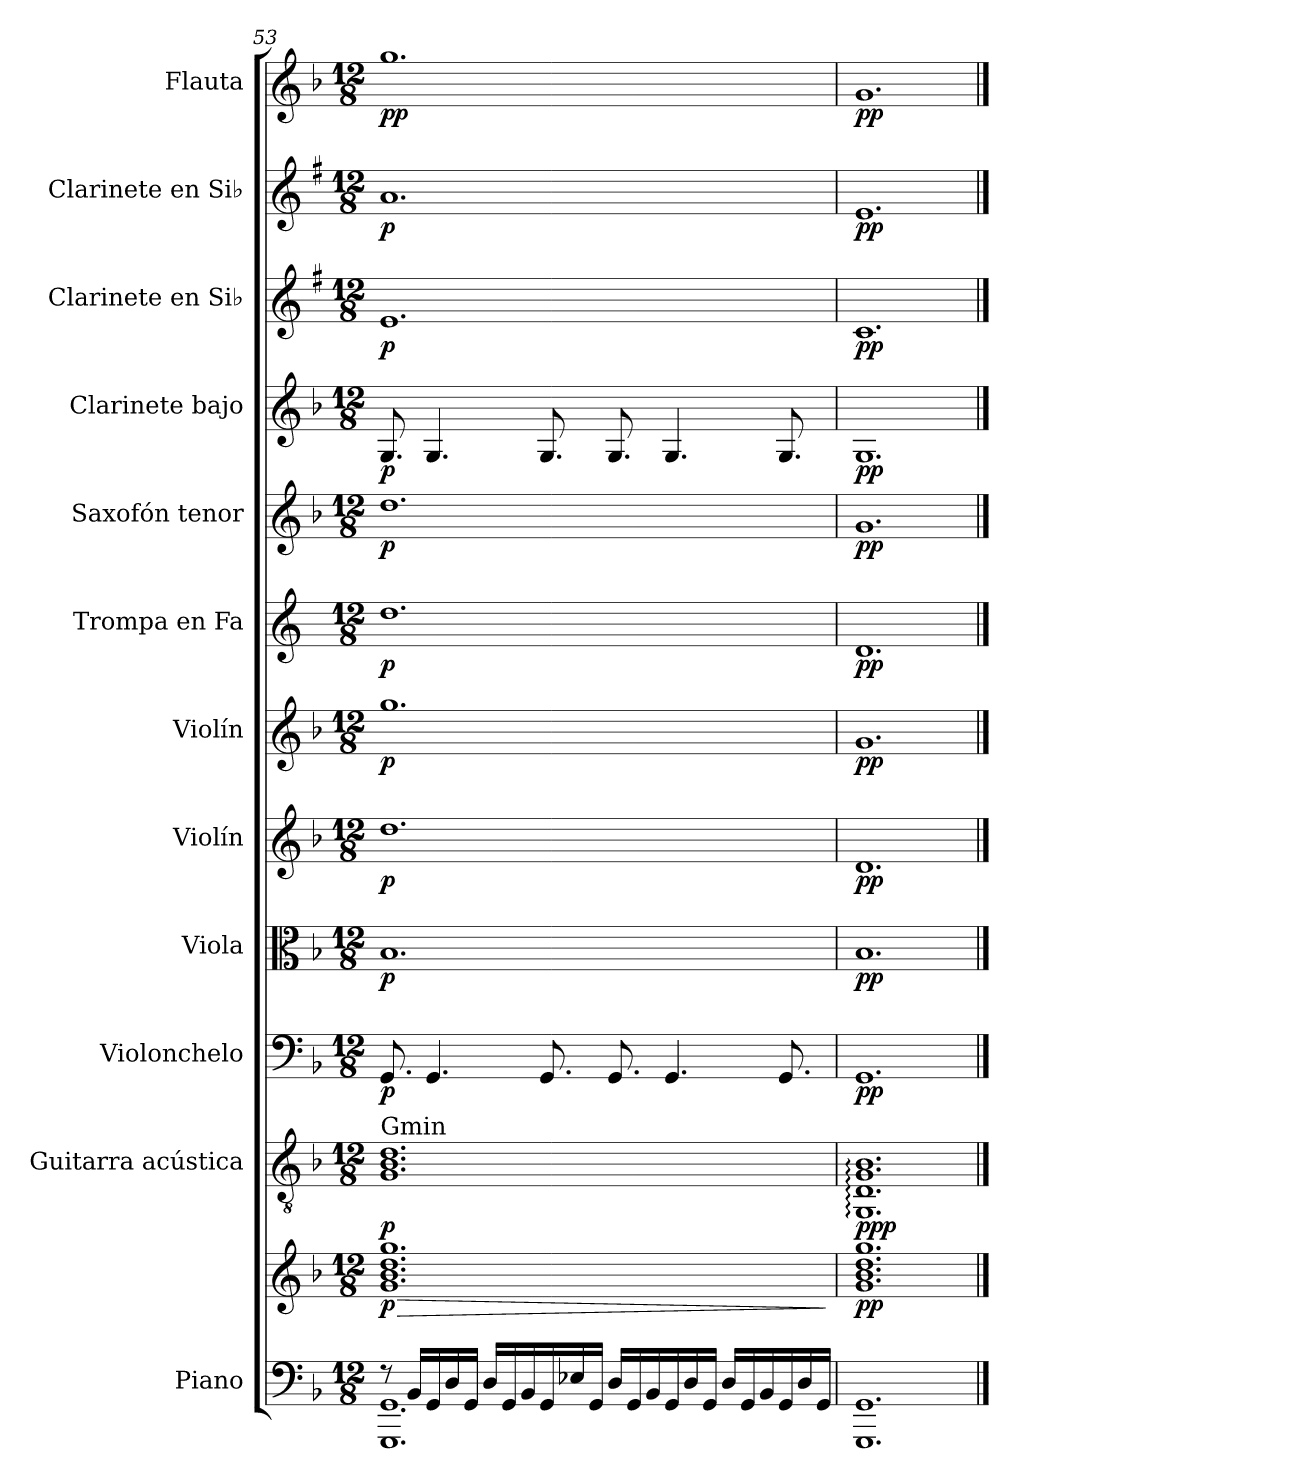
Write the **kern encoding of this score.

**kern	**kern	**dynam	**kern	**dynam	**kern	**dynam	**kern	**dynam	**kern	**dynam	**kern	**dynam	**kern	**dynam	**kern	**dynam	**kern	**dynam	**kern	**dynam	**kern	**dynam	**kern	**dynam
*part12	*part12	*part12	*part11	*part11	*part10	*part10	*part9	*part9	*part8	*part8	*part7	*part7	*part6	*part6	*part5	*part5	*part4	*part4	*part3	*part3	*part2	*part2	*part1	*part1
*staff13	*staff12	*staff12/13	*staff11	*staff11	*staff10	*staff10	*staff9	*staff9	*staff8	*staff8	*staff7	*staff7	*staff6	*staff6	*staff5	*staff5	*staff4	*staff4	*staff3	*staff3	*staff2	*staff2	*staff1	*staff1
*I"Piano	*	*	*I"Guitarra acústica	*	*I"Violonchelo	*	*I"Viola	*	*I"Violín	*	*I"Violín	*	*I"Trompa en Fa	*	*I"Saxofón tenor	*	*I"Clarinete bajo	*	*I"Clarinete en Si♭	*	*I"Clarinete en Si♭	*	*I"Flauta	*
*I'Pno.	*	*	*I'Guit.	*	*I'Vc.	*	*I'Vla.	*	*I'Vln.	*	*I'Vln.	*	*I'Trmp. Fa	*	*I'Sax. T.	*	*I'Cl. B.	*	*I'Cl. Si♭	*	*I'Cl. Si♭	*	*I'Fl.	*
!!LO:PB:g=z
*clefF4	*clefG2	*	*clefGv2	*	*clefF4	*	*clefC3	*	*clefG2	*	*clefG2	*	*clefG2	*	*clefG2	*	*clefG2	*	*clefG2	*	*clefG2	*	*clefG2	*
*	*	*	*	*	*	*	*	*	*	*	*	*	*ITrd4c7	*	*ITrd8c14	*	*ITrd8c14	*	*ITrd1c2	*	*ITrd1c2	*	*	*
*k[b-]	*k[b-]	*	*k[b-]	*	*k[b-]	*	*k[b-]	*	*k[b-]	*	*k[b-]	*	*k[b-]	*	*k[b-]	*	*k[b-]	*	*k[b-]	*	*k[b-]	*	*k[b-]	*
*M12/8	*M12/8	*	*M12/8	*	*M12/8	*	*M12/8	*	*M12/8	*	*M12/8	*	*M12/8	*	*M12/8	*	*M12/8	*	*M12/8	*	*M12/8	*	*M12/8	*
=53	=53	=53	=53	=53	=53	=53	=53	=53	=53	=53	=53	=53	=53	=53	=53	=53	=53	=53	=53	=53	=53	=53	=53	=53
*^	*	*	*	*	*	*	*	*	*	*	*	*	*	*	*	*	*	*	*	*	*	*	*	*
!	!	!	!	!LO:TX:a:t=Gmin	!	!	!	!	!	!	!	!	!	!	!	!	!	!	!	!	!	!	!	!	!
!	!	!	!LO:HP:b	!	!	!	!	!	!	!	!	!	!	!	!	!	!	!	!	!	!	!	!	!	!
!	!	!	!LO:DY:n=1:b	!	!LO:DY:b	!	!LO:DY:b	!	!LO:DY:b	!	!LO:DY:b	!	!LO:DY:b	!	!LO:DY:b	!	!LO:DY:b	!	!LO:DY:b	!	!LO:DY:b	!	!LO:DY:b	!	!LO:DY:b
!	!	!	!	!	!	!	!	!	!	!	!	!	!	!	!	!	!	!	!	!	!	!	!	!	!LO:DY:n=1:b
8r	1.GGG 1.GG	1.g 1.b- 1.dd 1.gg	> p	1.G 1.B- 1.d	p	8.GG/	p	1.B-	p	1.dd	p	1.gg	p	1.g	p	1.d	p	8.GG/	p	1.d	p	1.g	p	1.gg	p p
16BB-/LL	.	.	.	.	.	.	.	.	.	.	.	.	.	.	.	.	.	.	.	.	.	.	.	.	.
16GG/	.	.	.	.	.	4.GG/	.	.	.	.	.	.	.	.	.	.	.	4.GG/	.	.	.	.	.	.	.
16D/	.	.	.	.	.	.	.	.	.	.	.	.	.	.	.	.	.	.	.	.	.	.	.	.	.
16GG/JJ	.	.	.	.	.	.	.	.	.	.	.	.	.	.	.	.	.	.	.	.	.	.	.	.	.
16D/LL	.	.	.	.	.	.	.	.	.	.	.	.	.	.	.	.	.	.	.	.	.	.	.	.	.
16GG/	.	.	.	.	.	.	.	.	.	.	.	.	.	.	.	.	.	.	.	.	.	.	.	.	.
16BB-/	.	.	.	.	.	.	.	.	.	.	.	.	.	.	.	.	.	.	.	.	.	.	.	.	.
16GG/	.	.	.	.	.	8.GG/	.	.	.	.	.	.	.	.	.	.	.	8.GG/	.	.	.	.	.	.	.
16E-X/	.	.	.	.	.	.	.	.	.	.	.	.	.	.	.	.	.	.	.	.	.	.	.	.	.
16GG/JJ	.	.	.	.	.	.	.	.	.	.	.	.	.	.	.	.	.	.	.	.	.	.	.	.	.
16D/LL	.	.	.	.	.	8.GG/	.	.	.	.	.	.	.	.	.	.	.	8.GG/	.	.	.	.	.	.	.
16GG/	.	.	.	.	.	.	.	.	.	.	.	.	.	.	.	.	.	.	.	.	.	.	.	.	.
16BB-/	.	.	.	.	.	.	.	.	.	.	.	.	.	.	.	.	.	.	.	.	.	.	.	.	.
16GG/	.	.	.	.	.	4.GG/	.	.	.	.	.	.	.	.	.	.	.	4.GG/	.	.	.	.	.	.	.
16D/	.	.	.	.	.	.	.	.	.	.	.	.	.	.	.	.	.	.	.	.	.	.	.	.	.
16GG/JJ	.	.	.	.	.	.	.	.	.	.	.	.	.	.	.	.	.	.	.	.	.	.	.	.	.
16D/LL	.	.	.	.	.	.	.	.	.	.	.	.	.	.	.	.	.	.	.	.	.	.	.	.	.
16GG/	.	.	.	.	.	.	.	.	.	.	.	.	.	.	.	.	.	.	.	.	.	.	.	.	.
16BB-/	.	.	.	.	.	.	.	.	.	.	.	.	.	.	.	.	.	.	.	.	.	.	.	.	.
16GG/	.	.	.	.	.	8.GG/	.	.	.	.	.	.	.	.	.	.	.	8.GG/	.	.	.	.	.	.	.
16D/	.	.	.	.	.	.	.	.	.	.	.	.	.	.	.	.	.	.	.	.	.	.	.	.	.
16GG/JJ	.	.	.	.	.	.	.	.	.	.	.	.	.	.	.	.	.	.	.	.	.	.	.	.	.
*v	*v	*	*	*	*	*	*	*	*	*	*	*	*	*	*	*	*	*	*	*	*	*	*	*	*
.	.	]	.	.	.	.	.	.	.	.	.	.	.	.	.	.	.	.	.	.	.	.	.	.
=54	=54	=54	=54	=54	=54	=54	=54	=54	=54	=54	=54	=54	=54	=54	=54	=54	=54	=54	=54	=54	=54	=54	=54	=54
!	!	!LO:DY:b	!	!LO:DY:b	!	!LO:DY:b	!	!LO:DY:b	!	!LO:DY:b	!	!LO:DY:b	!	!LO:DY:b	!	!LO:DY:b	!	!LO:DY:b	!	!LO:DY:b	!	!LO:DY:b	!	!LO:DY:b
1.GGG 1.GG	1.g 1.b- 1.dd 1.gg	pp	1.GG: 1.D: 1.G: 1.B-:	ppp	1.GG	pp	1.B-	pp	1.d	pp	1.g	pp	1.G	pp	1.G	pp	1.GG	pp	1.B-	pp	1.d	pp	1.g	pp
==	==	==	==	==	==	==	==	==	==	==	==	==	==	==	==	==	==	==	==	==	==	==	==	==
*-	*-	*-	*-	*-	*-	*-	*-	*-	*-	*-	*-	*-	*-	*-	*-	*-	*-	*-	*-	*-	*-	*-	*-	*-
